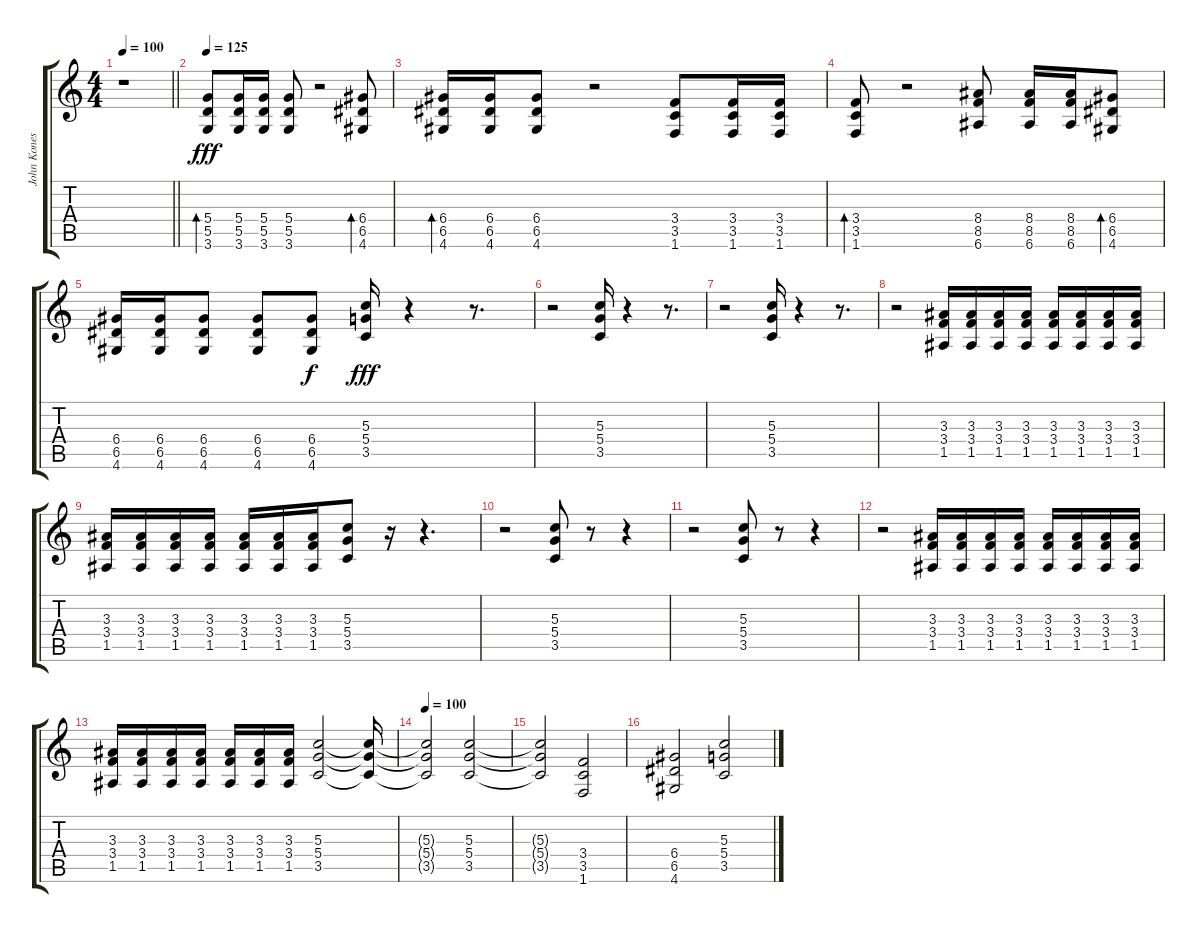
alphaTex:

\track ("John Konesky" "John Kones") {instrument distortionguitar}
\staff {score tabs}
\tuning (E4 B3 G3 D3 A2 E2) {hide}
\ts (4 4)
\tempo 100
\clef g2
\barLineRight lightlight
\ks c
r.1{dy f} |
\tempo 125
(5.4 5.5 3.6).8{bd 60 dy fff volume 16 balance 0} (5.4 5.5 3.6).16 (5.4 5.5 3.6).16 (5.4 5.5 3.6).8 r.2 (6.4 6.5 4.6).8{bd 60} |
(6.4 6.5 4.6).16{bd 60} (6.4 6.5 4.6).16 (6.4 6.5 4.6).8 r.2 (3.4 3.5 1.6).8 (3.4 3.5 1.6).16 (3.4 3.5 1.6).16 |
(3.4 3.5 1.6).8{bd 60} r.2 (8.4 8.5 6.6).8 (8.4 8.5 6.6).16 (8.4 8.5 6.6).16 (6.4 6.5 4.6).8{bd 60} |
(6.4 6.5 4.6).16 (6.4 6.5 4.6).16 (6.4 6.5 4.6).8 (6.4 6.5 4.6).8 (6.4 6.5 4.6).8{dy f} (5.3 5.4 3.5).16{dy fff} r.4 r.8{d} |
r.2 (5.3 5.4 3.5).16 r.4 r.8{d} |
r.2 (5.3 5.4 3.5).16 r.4 r.8{d} |
r.2 (3.3 3.4 1.5).16 (3.3 3.4 1.5).16 (3.3 3.4 1.5).16 (3.3 3.4 1.5).16 (3.3 3.4 1.5).16 (3.3 3.4 1.5).16 (3.3 3.4 1.5).16 (3.3 3.4 1.5).16 |
(3.3 3.4 1.5).16 (3.3 3.4 1.5).16 (3.3 3.4 1.5).16 (3.3 3.4 1.5).16 (3.3 3.4 1.5).16 (3.3 3.4 1.5).16 (3.3 3.4 1.5).16 (5.3 5.4 3.5).8 r.16 r.4{d} |
r.2 (5.3 5.4 3.5).8 r.8 r.4 |
r.2 (5.3 5.4 3.5).8 r.8 r.4 |
r.2 (3.3 3.4 1.5).16 (3.3 3.4 1.5).16 (3.3 3.4 1.5).16 (3.3 3.4 1.5).16 (3.3 3.4 1.5).16 (3.3 3.4 1.5).16 (3.3 3.4 1.5).16 (3.3 3.4 1.5).16 |
(3.3 3.4 1.5).16 (3.3 3.4 1.5).16 (3.3 3.4 1.5).16 (3.3 3.4 1.5).16 (3.3 3.4 1.5).16 (3.3 3.4 1.5).16 (3.3 3.4 1.5).16 (5.3 5.4 3.5).2 (5.3{t} 5.4{t} 3.5{t}).16 |
\tempo 100
(5.3{t} 5.4{t} 3.5{t}).2 (5.3 5.4 3.5).2 |
(5.3{t} 5.4{t} 3.5{t}).2 (3.4 3.5 1.6).2 |
(6.4 6.5 4.6).2 (5.3 5.4 3.5).2
